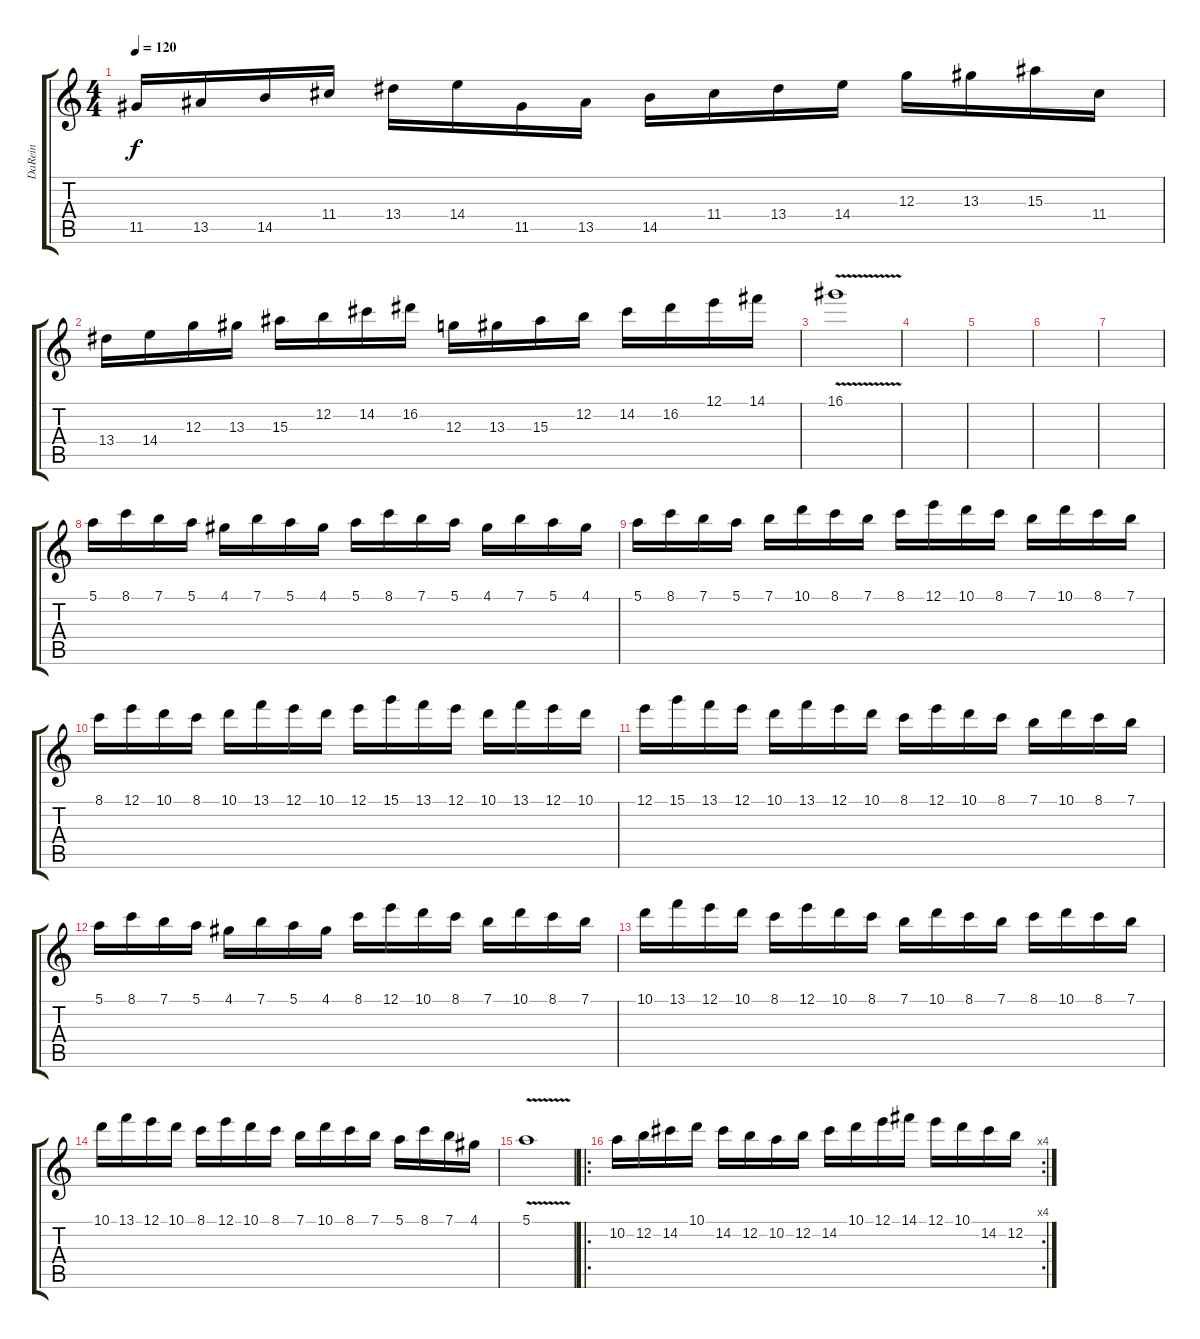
\track ("DaRein" "DaRein") {instrument overdrivenguitar}
\staff {score tabs}
\tuning (E4 B3 G3 D3 A2 E2) {hide}
\ts (4 4)
\tempo 120
\clef g2
\ks c
11.5.16{dy f instrument overdrivenguitar} 13.5.16 14.5.16 11.4.16 13.4.16 14.4.16 11.5.16 13.5.16 14.5.16 11.4.16 13.4.16 14.4.16 12.3.16 13.3.16 15.3.16 11.4.16 |
13.4.16 14.4.16 12.3.16 13.3.16 15.3.16 12.2.16 14.2.16 16.2.16 12.3.16 13.3.16 15.3.16 12.2.16 14.2.16 16.2.16 12.1.16 14.1.16 |
16.1{v}.1 |
|
|
|
|
5.1.16 8.1.16 7.1.16 5.1.16 4.1.16 7.1.16 5.1.16 4.1.16 5.1.16 8.1.16 7.1.16 5.1.16 4.1.16 7.1.16 5.1.16 4.1.16 |
5.1.16 8.1.16 7.1.16 5.1.16 7.1.16 10.1.16 8.1.16 7.1.16 8.1.16 12.1.16 10.1.16 8.1.16 7.1.16 10.1.16 8.1.16 7.1.16 |
8.1.16 12.1.16 10.1.16 8.1.16 10.1.16 13.1.16 12.1.16 10.1.16 12.1.16 15.1.16 13.1.16 12.1.16 10.1.16 13.1.16 12.1.16 10.1.16 |
12.1.16 15.1.16 13.1.16 12.1.16 10.1.16 13.1.16 12.1.16 10.1.16 8.1.16 12.1.16 10.1.16 8.1.16 7.1.16 10.1.16 8.1.16 7.1.16 |
5.1.16 8.1.16 7.1.16 5.1.16 4.1.16 7.1.16 5.1.16 4.1.16 8.1.16 12.1.16 10.1.16 8.1.16 7.1.16 10.1.16 8.1.16 7.1.16 |
10.1.16 13.1.16 12.1.16 10.1.16 8.1.16 12.1.16 10.1.16 8.1.16 7.1.16 10.1.16 8.1.16 7.1.16 8.1.16 10.1.16 8.1.16 7.1.16 |
10.1.16 13.1.16 12.1.16 10.1.16 8.1.16 12.1.16 10.1.16 8.1.16 7.1.16 10.1.16 8.1.16 7.1.16 5.1.16 8.1.16 7.1.16 4.1.16 |
5.1{v}.1 |
\ro
\rc 4
10.2.16 12.2.16 14.2.16 10.1.16 14.2.16 12.2.16 10.2.16 12.2.16 14.2.16 10.1.16 12.1.16 14.1.16 12.1.16 10.1.16 14.2.16 12.2.16
